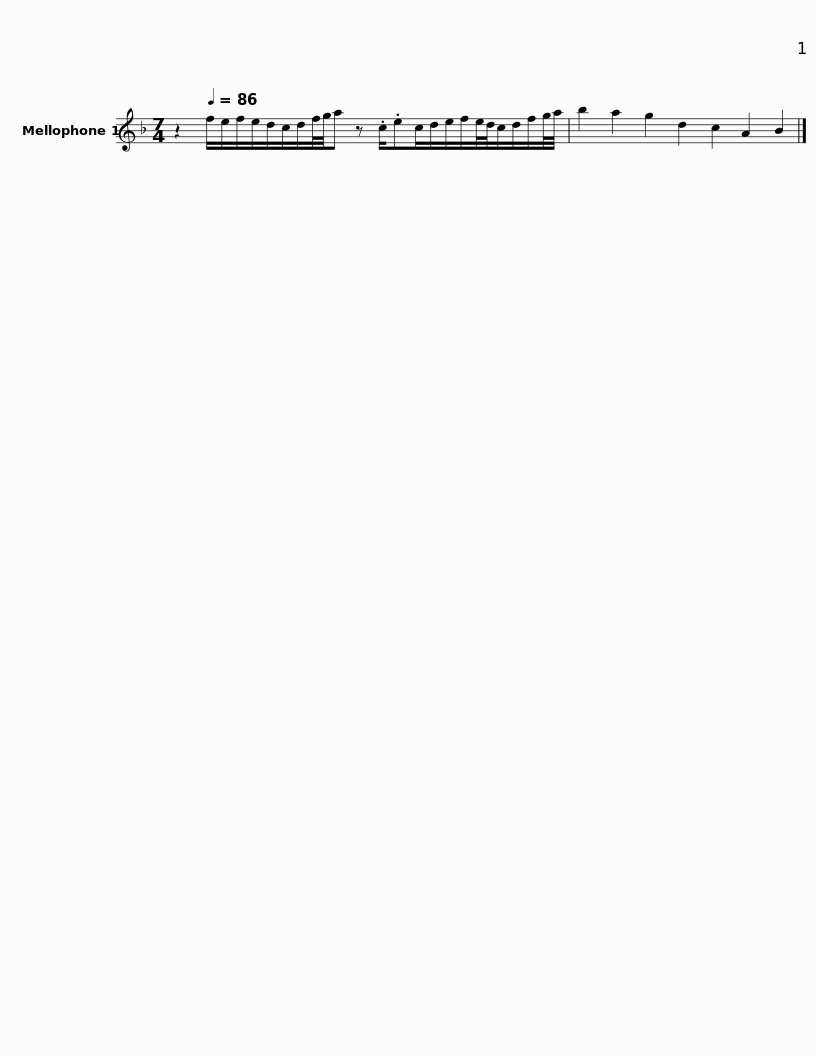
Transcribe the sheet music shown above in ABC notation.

X:1
L:1/8
M:7/4
I:linebreak $
K:none
V:1 treble transpose=-7
V:1
[K:F] z2[Q:1/4=86] f/e/f/e/d/c/d/f/4g/4a z .c/.ec/d/e/f/e/4d/4c/d/f/g/4a/4 | b2 a2 g2 d2 c2 A2 B2 |] %2
